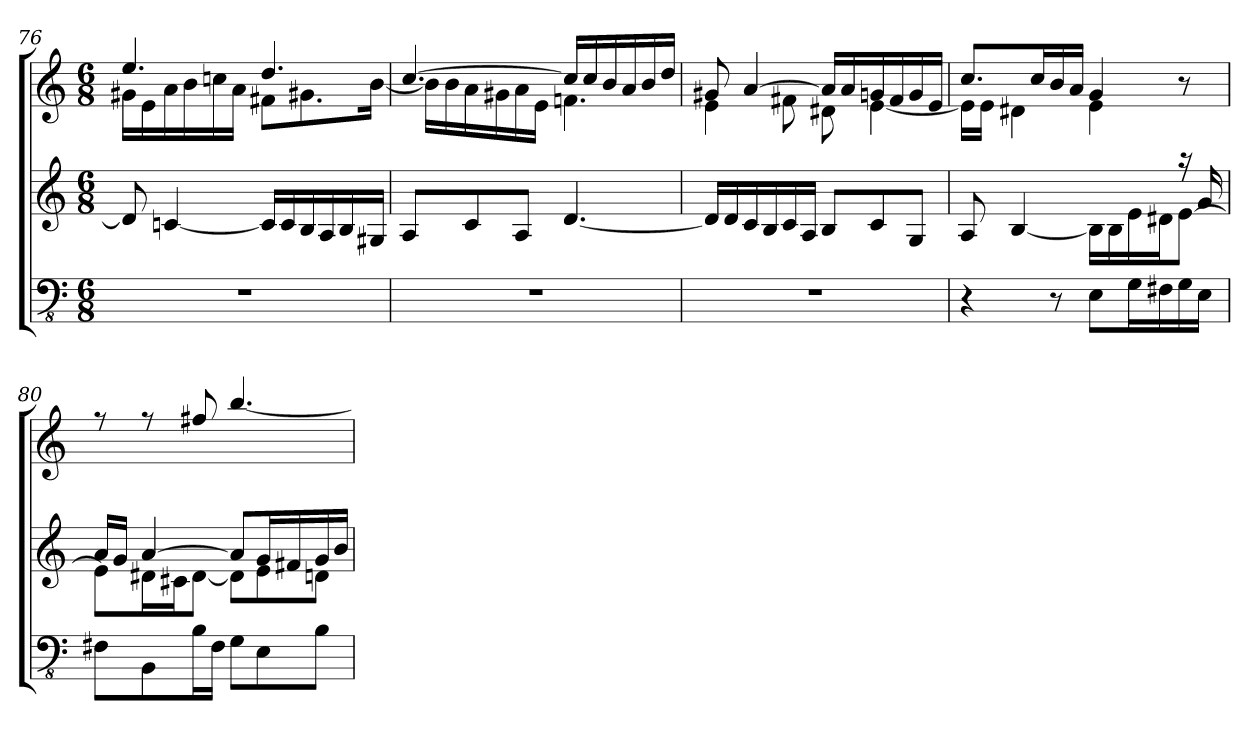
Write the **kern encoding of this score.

**kern	**kern	**kern
*part1	*part1	*part1
*staff3	*staff2	*staff1
*clefFv4	*clefG2	*clefG2
*k[]	*k[]	*k[]
*M6/8	*M6/8	*M6/8
=76	=76	=76
*	*	*^
2.r	8d/]	4.ee/	16g#X\LL
.	.	.	16e\
.	[4cn/	.	16a\
.	.	.	16b\
.	.	.	16ccn\
.	.	.	16a\JJ
.	16c/LL]	4.dd/	8f#X\L
.	16c/	.	.
.	16B/	.	8.g#X\
.	16A/	.	.
.	16B/	.	.
.	16G#X/JJ	.	[16b\Jk
=77	=77	=77	=77
2.r	8A/L	[4.cc/	16b\LL]
.	.	.	16b\
.	8c/	.	16a\
.	.	.	16g#X\
.	8A/J	.	16a\
.	.	.	16e\JJ
.	[4.d/	16cc/LL]	4.fn\
.	.	16cc/	.
.	.	16b/	.
.	.	16a/	.
.	.	16b/	.
.	.	16dd/JJ	.
=78	=78	=78	=78
2.r	16d/LL]	8g#X/	4e\
.	16d/	.	.
.	16c/	[4a/	.
.	16B/	.	.
.	16c/	.	8f#X\
.	16A/JJ	.	.
.	8B/L	16a/LL]	8d#X\
.	.	16a/	.
.	8c/	16gn/	[4e\
.	.	16f#/	.
.	8G/J	16g/	.
.	.	16e/JJ	.
!!LO:LB:g=z	!!
=79	=79	=79	=79
*	*^	*	*
4r	8A/	8ryy	8.cc/L	16e\LL]
.	.	.	.	16e\JJ
*	*v	*v	*	*
.	[4B/	.	4d#X\
.	.	16cc/L	.
8r	.	16b/	.
.	.	16a/JJ	.
8EE\L	16B\LL]	4g/	4e\
.	16B\	.	.
16GG\L	16e\	.	.
16FF#X\	16d#X\J	.	.
*	*^	*	*
16GG\	[8e\J	16raa	8r	8ryy
16EE\JJ	.	16g/	.	.
*	*	*	*v	*v
=80	=80	=80	=80
8FF#X\L	16a/LL	8e\L]	8rff
.	16g/JJ	.	.
8BBB\	[4a/	16d#X\L	8rff
.	.	16c#X\J	.
16BB\L	.	[8d#\J	8ff#X/
16FF#\JJ	.	.	.
8GG\L	8a/L]	8d#\L]	[4.bb/
8EE\	16g/L	8e\	.
.	16f#X/	.	.
8BB\J	16g/	8dn\J	.
.	16b/JJ	.	.
*	*v	*v	*
=	=	=
*-	*-	*-
